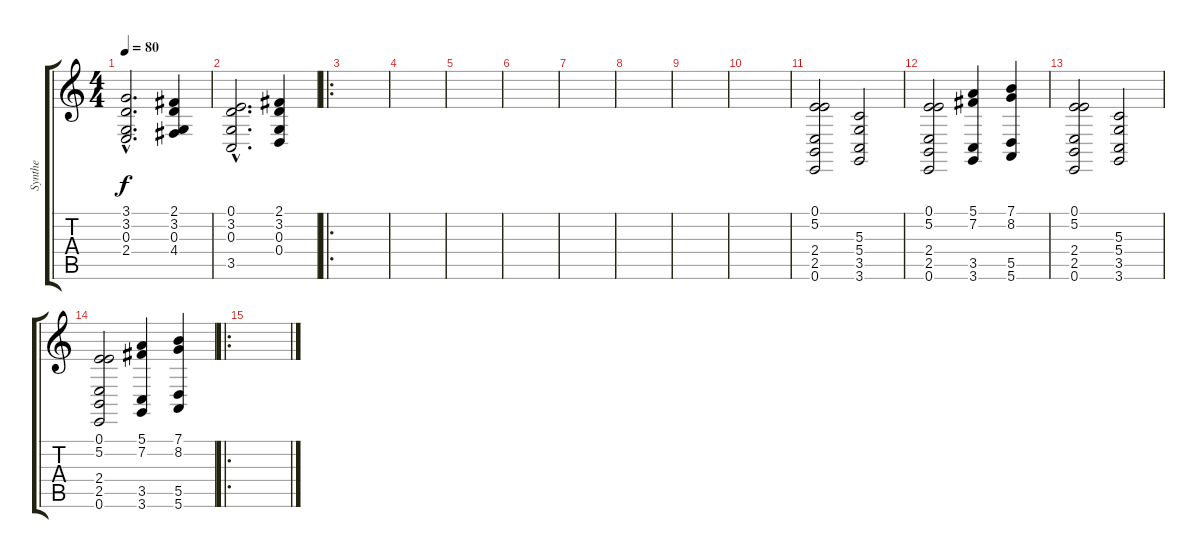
\track ("Synthe" "Synthe") {instrument stringensemble2}
\staff {score tabs}
\tuning (E4 B3 G3 D3 A2 E2) {hide}
\ts (4 4)
\tempo 80
\clef g2
\ks c
(3.1{hac} 3.2{hac} 0.3{hac} 2.4{hac}).2{d dy f} (2.1 3.2 0.3 4.4).4 |
(0.1{hac} 3.2{hac} 0.3{hac} 3.5{hac}).2{d} (2.1 3.2 0.3 0.4).4 |
\ro
|
|
|
|
|
|
|
|
(0.1 5.2 2.4 2.5 0.6).2 (5.3 5.4 3.5 3.6).2 |
(0.1 5.2 2.4 2.5 0.6).2 (5.1 7.2 3.5 3.6).4 (7.1 8.2 5.5 5.6).4 |
(0.1 5.2 2.4 2.5 0.6).2 (5.3 5.4 3.5 3.6).2 |
(0.1 5.2 2.4 2.5 0.6).2 (5.1 7.2 3.5 3.6).4 (7.1 8.2 5.5 5.6).4 |
\ro
